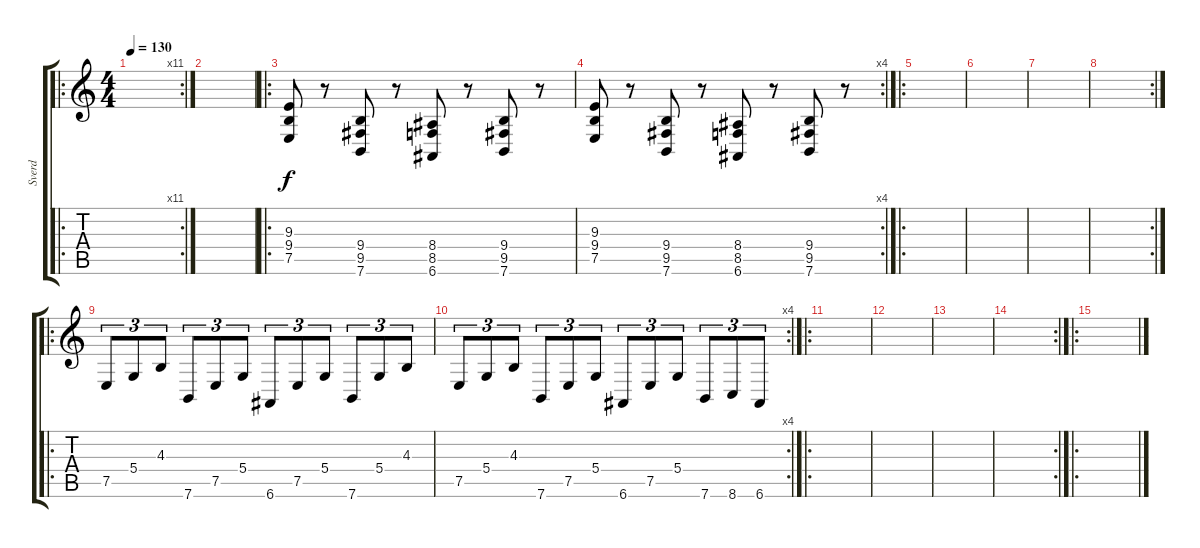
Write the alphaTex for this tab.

\track ("Sverd" "Sverd") {instrument tremolostrings}
\staff {score tabs}
\tuning (E4 B3 G3 D3 A2 E2) {hide}
\ro
\rc 11
\ts (4 4)
\tempo 130
\clef g2
\ks c
|
|
\ro
(9.3 9.4 7.5).8 r.8 (9.4 9.5 7.6).8 r.8 (8.4 8.5 6.6).8 r.8 (9.4 9.5 7.6).8 r.8 |
\rc 4
(9.3 9.4 7.5).8 r.8 (9.4 9.5 7.6).8 r.8 (8.4 8.5 6.6).8 r.8 (9.4 9.5 7.6).8 r.8 |
\ro
|
|
|
\rc 2
|
\ro
7.5.8{tu (3 2) instrument brightacousticpiano} 5.4.8{tu (3 2)} 4.3.8{tu (3 2)} 7.6.8{tu (3 2)} 7.5.8{tu (3 2)} 5.4.8{tu (3 2)} 6.6.8{tu (3 2)} 7.5.8{tu (3 2)} 5.4.8{tu (3 2)} 7.6.8{tu (3 2)} 5.4.8{tu (3 2)} 4.3.8{tu (3 2)} |
\rc 4
7.5.8{tu (3 2)} 5.4.8{tu (3 2)} 4.3.8{tu (3 2)} 7.6.8{tu (3 2)} 7.5.8{tu (3 2)} 5.4.8{tu (3 2)} 6.6.8{tu (3 2)} 7.5.8{tu (3 2)} 5.4.8{tu (3 2)} 7.6.8{tu (3 2)} 8.6.8{tu (3 2)} 6.6.8{tu (3 2)} |
\ro
|
|
|
\rc 2
|
\ro
